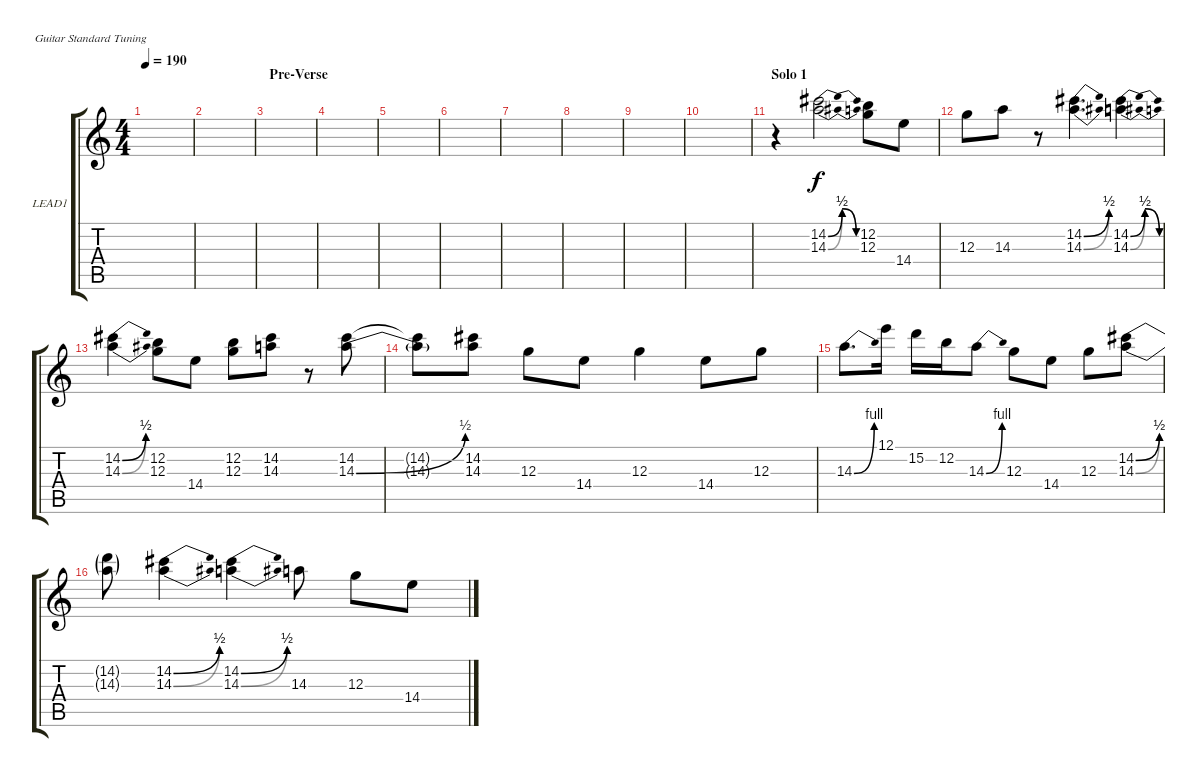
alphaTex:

\defaultSystemsLayout 4
\bracketExtendMode groupsimilarinstruments
\firstSystemTrackNameOrientation horizontal
\otherSystemsTrackNameOrientation horizontal
\track ("Lead Guitar 1" "LEAD1") {instrument overdrivenguitar}
\staff {score tabs}
\tuning (E4 B3 G3 D3 A2 E2)
\ts (4 4)
\tempo 190
\clef g2
\ks c
|
|
\section ("" "Pre-Verse")
|
|
|
|
|
|
|
|
\section ("" "Solo 1")
r.4 (14.3{be (bendrelease 0 0 10.2 2 15.6 2 23.4 0)} 14.2{be (bendrelease 0 0 10.2 2 16.8 2 23.4 0)}).2 (12.2 12.3).8 14.4.8 |
12.3.8 14.3.8 r.8 (14.3{be (bend 0 0 14.399999999999999 2)} 14.2{be (bend 0 0 15 2)}).4{d} (14.3{be (bendrelease 0 0 10.2 2 15.6 2 23.4 0)} 14.2{be (bendrelease 0 0 10.2 2 16.8 2 23.4 0)}).4 |
(14.3{be (bend 0 0 15 2)} 14.2{be (bend 0 0 15 2)}).4 (12.2 12.3).8 14.4.8 (12.3 12.2).8 (14.3 14.2).8 r.8 (14.2 14.3{be (bend 0 0 14.399999999999999 2)}).8 |
(14.3{t} 14.2{t}).8 (14.3 14.2).8 12.3.8 14.4.8 12.3.4 14.4.8 12.3.8 |
14.3{be (bend 0 0 15 4)}.8{d} 12.1.16 15.2.16 12.2.16 14.3{be (bend 0 0 11.4 4)}.8 12.3.8 14.4.8 12.3.8 (14.3{be (bend 0 0 30 2)} 14.2{be (bend 0 0 30 2)}).8 |
(14.3{t} 14.2{t}).8 (14.3{be (bend 0 0 30 2)} 14.2{be (bend 0 0 30 2)}).4 (14.3{be (bend 0 0 30 2)} 14.2{be (bend 0 0 30 2)}).4 14.3.8 12.3.8 14.4.8
